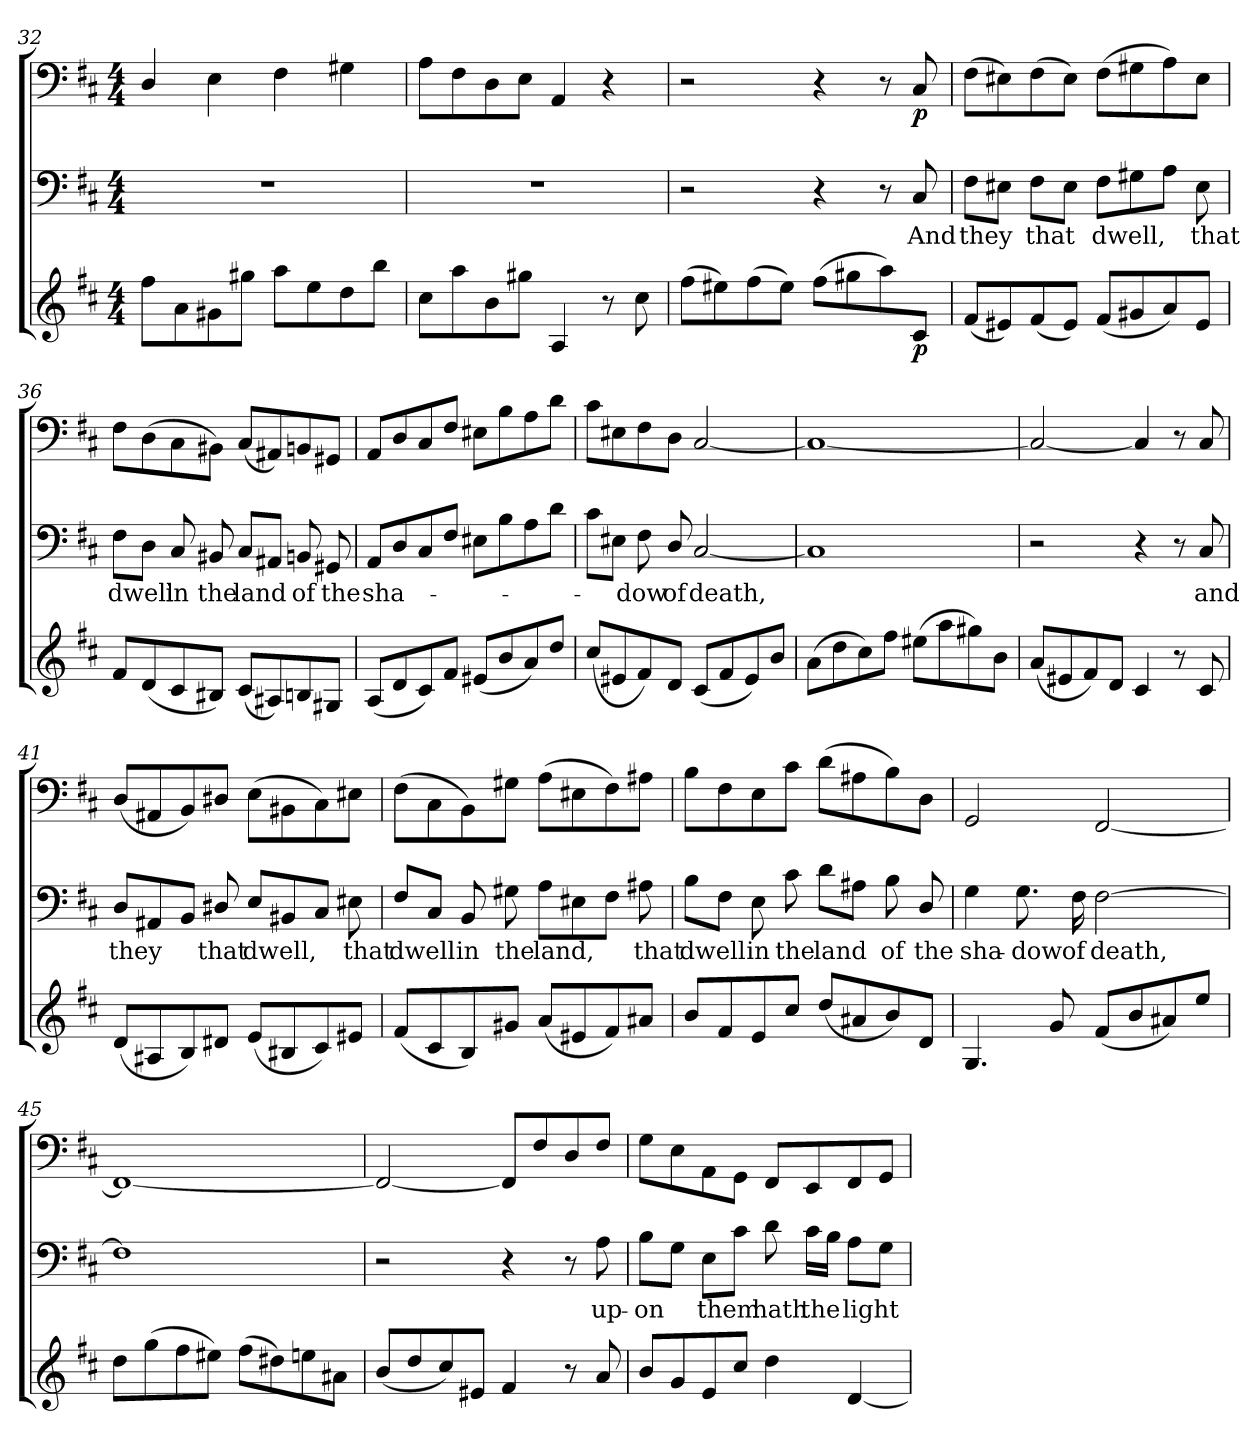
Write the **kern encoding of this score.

**kern	**dynam	**kern	**text	**kern	**dynam
*part3	*part3	*part2	*part2	*part1	*part1
*staff3	*staff3	*staff2	*staff2	*staff1	*staff1
*clefG2	*	*clefF4	*	*clefF4	*
*k[f#c#]	*	*k[f#c#]	*	*k[f#c#]	*
*b:	*	*b:	*	*b:	*
*M4/4	*	*M4/4	*	*M4/4	*
=32	=32	=32	=32	=32	=32
8ff#\L	.	1r	.	4D/	.
8a\	.	.	.	.	.
8g#X\	.	.	.	4E\	.
8gg#X\J	.	.	.	.	.
8aa\L	.	.	.	4F#\	.
8ee\	.	.	.	.	.
8dd\	.	.	.	4G#X\	.
8bb\J	.	.	.	.	.
=33	=33	=33	=33	=33	=33
8cc#\L	.	1r	.	8A\L	.
8aa\	.	.	.	8F#\	.
8b\	.	.	.	8D\	.
8gg#X\J	.	.	.	8E\J	.
4A/	.	.	.	4AA/	.
8r	.	.	.	4r	.
8cc#\	.	.	.	.	.
=34	=34	=34	=34	=34	=34
(8ff#\L	.	2r	.	2r	.
8ee#X\)	.	.	.	.	.
(8ff#\	.	.	.	.	.
8ee#\J)	.	.	.	.	.
(8ff#\L	.	4r	.	4r	.
8gg#X\	.	.	.	.	.
8aa\)	.	8r	.	8r	.
8c#/J	p	8C#/	And	8C#/	p
=35	=35	=35	=35	=35	=35
(8f#/L	.	8F#\L	they	(8F#\L	.
8e#X/)	.	8E#X\J	.	8E#X\)	.
(8f#/	.	8F#\L	that	(8F#\	.
8e#/J)	.	8E#\J	.	8E#\J)	.
(8f#/L	.	8F#\L	dwell,	(8F#\L	.
8g#X/	.	8G#X\	.	8G#X\	.
8a/)	.	8A\J	.	8A\)	.
8e#/J	.	8E#\	that	8E#\J	.
=36	=36	=36	=36	=36	=36
8f#/L	.	8F#\L	dwell	8F#\L	.
(8d/	.	8D\J	.	(8D\	.
8c#/	.	8C#/	in	8C#\	.
8B#X/J)	.	8BB#X/	the	8BB#X\J)	.
(8c#/L	.	8C#/L	land	(8C#/L	.
8A#X/)	.	8AA#X/J	.	8AA#X/)	.
8Bn/	.	8BBn/	of	8BBn/	.
8G#X/J	.	8GG#X/	the	8GG#X/J	.
=37	=37	=37	=37	=37	=37
(8A/L	.	8AA/L	sha-	8AA/L	.
8d/	.	8D/	.	8D/	.
8c#/)	.	8C#/	.	8C#/	.
8f#/J	.	8F#/J	.	8F#/J	.
(8e#X/L	.	8E#X\L	.	8E#X\L	.
8b/	.	8B\	.	8B\	.
8a/)	.	8A\	.	8A\	.
8dd/J	.	8d\J	.	8d\J	.
=38	=38	=38	=38	=38	=38
(8cc#/L	.	8c#\L	.	8c#\L	.
8e#X/	.	8E#X\J	.	8E#X\	.
8f#/)	.	8F#\	-dow	8F#\	.
8d/J	.	8D/	of	8D\J	.
(8c#/L	.	[2C#/	death,	[2C#/	.
8f#/	.	.	.	.	.
8e#/)	.	.	.	.	.
8b/J	.	.	.	.	.
=39	=39	=39	=39	=39	=39
(8a\L	.	1C#/]	.	1C#/_	.
8dd\	.	.	.	.	.
8cc#\)	.	.	.	.	.
8ff#\J	.	.	.	.	.
(8ee#X\L	.	.	.	.	.
8aa\	.	.	.	.	.
8gg#X\)	.	.	.	.	.
8b\J	.	.	.	.	.
=40	=40	=40	=40	=40	=40
(8a/L	.	2r	.	2C#/_	.
8e#X/	.	.	.	.	.
8f#/)	.	.	.	.	.
8d/J	.	.	.	.	.
4c#/	.	4r	.	4C#/]	.
8r	.	8r	.	8r	.
8c#/	.	8C#/	and	8C#/	.
=41	=41	=41	=41	=41	=41
(8d/L	.	8D/L	they	(8D/L	.
8A#X/	.	8AA#X/	.	8AA#X/	.
8B/)	.	8BB/J	.	8BB/)	.
8d#X/J	.	8D#X/	that	8D#X/J	.
(8e/L	.	8E/L	dwell,	(8E\L	.
8B#X/	.	8BB#X/	.	8BB#X\	.
8c#/)	.	8C#/J	.	8C#\)	.
8e#X/J	.	8E#X\	that	8E#X\J	.
=42	=42	=42	=42	=42	=42
(8f#/L	.	8F#/L	dwell	(8F#\L	.
8c#/	.	8C#/J	.	8C#\	.
8B/)	.	8BB/	in	8BB\)	.
8g#X/J	.	8G#X\	the	8G#X\J	.
(8a/L	.	8A\L	land,	(8A\L	.
8e#X/	.	8E#X\	.	8E#X\	.
8f#/)	.	8F#\J	.	8F#\)	.
8a#X/J	.	8A#X\	that	8A#X\J	.
=43	=43	=43	=43	=43	=43
8b/L	.	8B\L	dwell	8B\L	.
8f#/	.	8F#\J	.	8F#\	.
8e/	.	8E\	in	8E\	.
8cc#/J	.	8c#\	the	8c#\J	.
(8dd/L	.	8d\L	land	(8d\L	.
8a#X/	.	8A#X\J	.	8A#X\	.
8b/)	.	8B\	of	8B\)	.
8d/J	.	8D/	the	8D\J	.
=44	=44	=44	=44	=44	=44
4.G/	.	4G\	sha-	2GG/	.
.	.	8.G\	-dow	.	.
8g/	.	.	.	.	.
.	.	16F#\	of	.	.
(8f#/L	.	[2F#\	death,	[2FF#/	.
8b/	.	.	.	.	.
8a#X/)	.	.	.	.	.
8ee/J	.	.	.	.	.
=45	=45	=45	=45	=45	=45
8dd\L	.	1F#\]	.	1FF#/_	.
(8gg\	.	.	.	.	.
8ff#\	.	.	.	.	.
8ee#X\J)	.	.	.	.	.
(8ff#\L	.	.	.	.	.
8dd#X\)	.	.	.	.	.
8een\	.	.	.	.	.
8a#X\J	.	.	.	.	.
=46	=46	=46	=46	=46	=46
(8b/L	.	2r	.	2FF#/_	.
8dd/	.	.	.	.	.
8cc#/)	.	.	.	.	.
8e#X/J	.	.	.	.	.
4f#/	.	4r	.	8FF#/L]	.
.	.	.	.	8F#/	.
8r	.	8r	.	8D/	.
8a/	.	8A\	up-	8F#/J	.
=47	=47	=47	=47	=47	=47
8b/L	.	8B\L	-on	8G\L	.
8g/	.	8G\J	.	8E\	.
8e/	.	8E\L	them	8AA\	.
8cc#/J	.	8c#\J	.	8GG\J	.
4dd\	.	8d\	hath	8FF#/L	.
.	.	16c#\LL	the	8EE/	.
.	.	16B\JJ	.	.	.
[4d/	.	8A\L	light	8FF#/	.
.	.	8G\J	.	8GG/J	.
=	=	=	=	=	=
*-	*-	*-	*-	*-	*-
